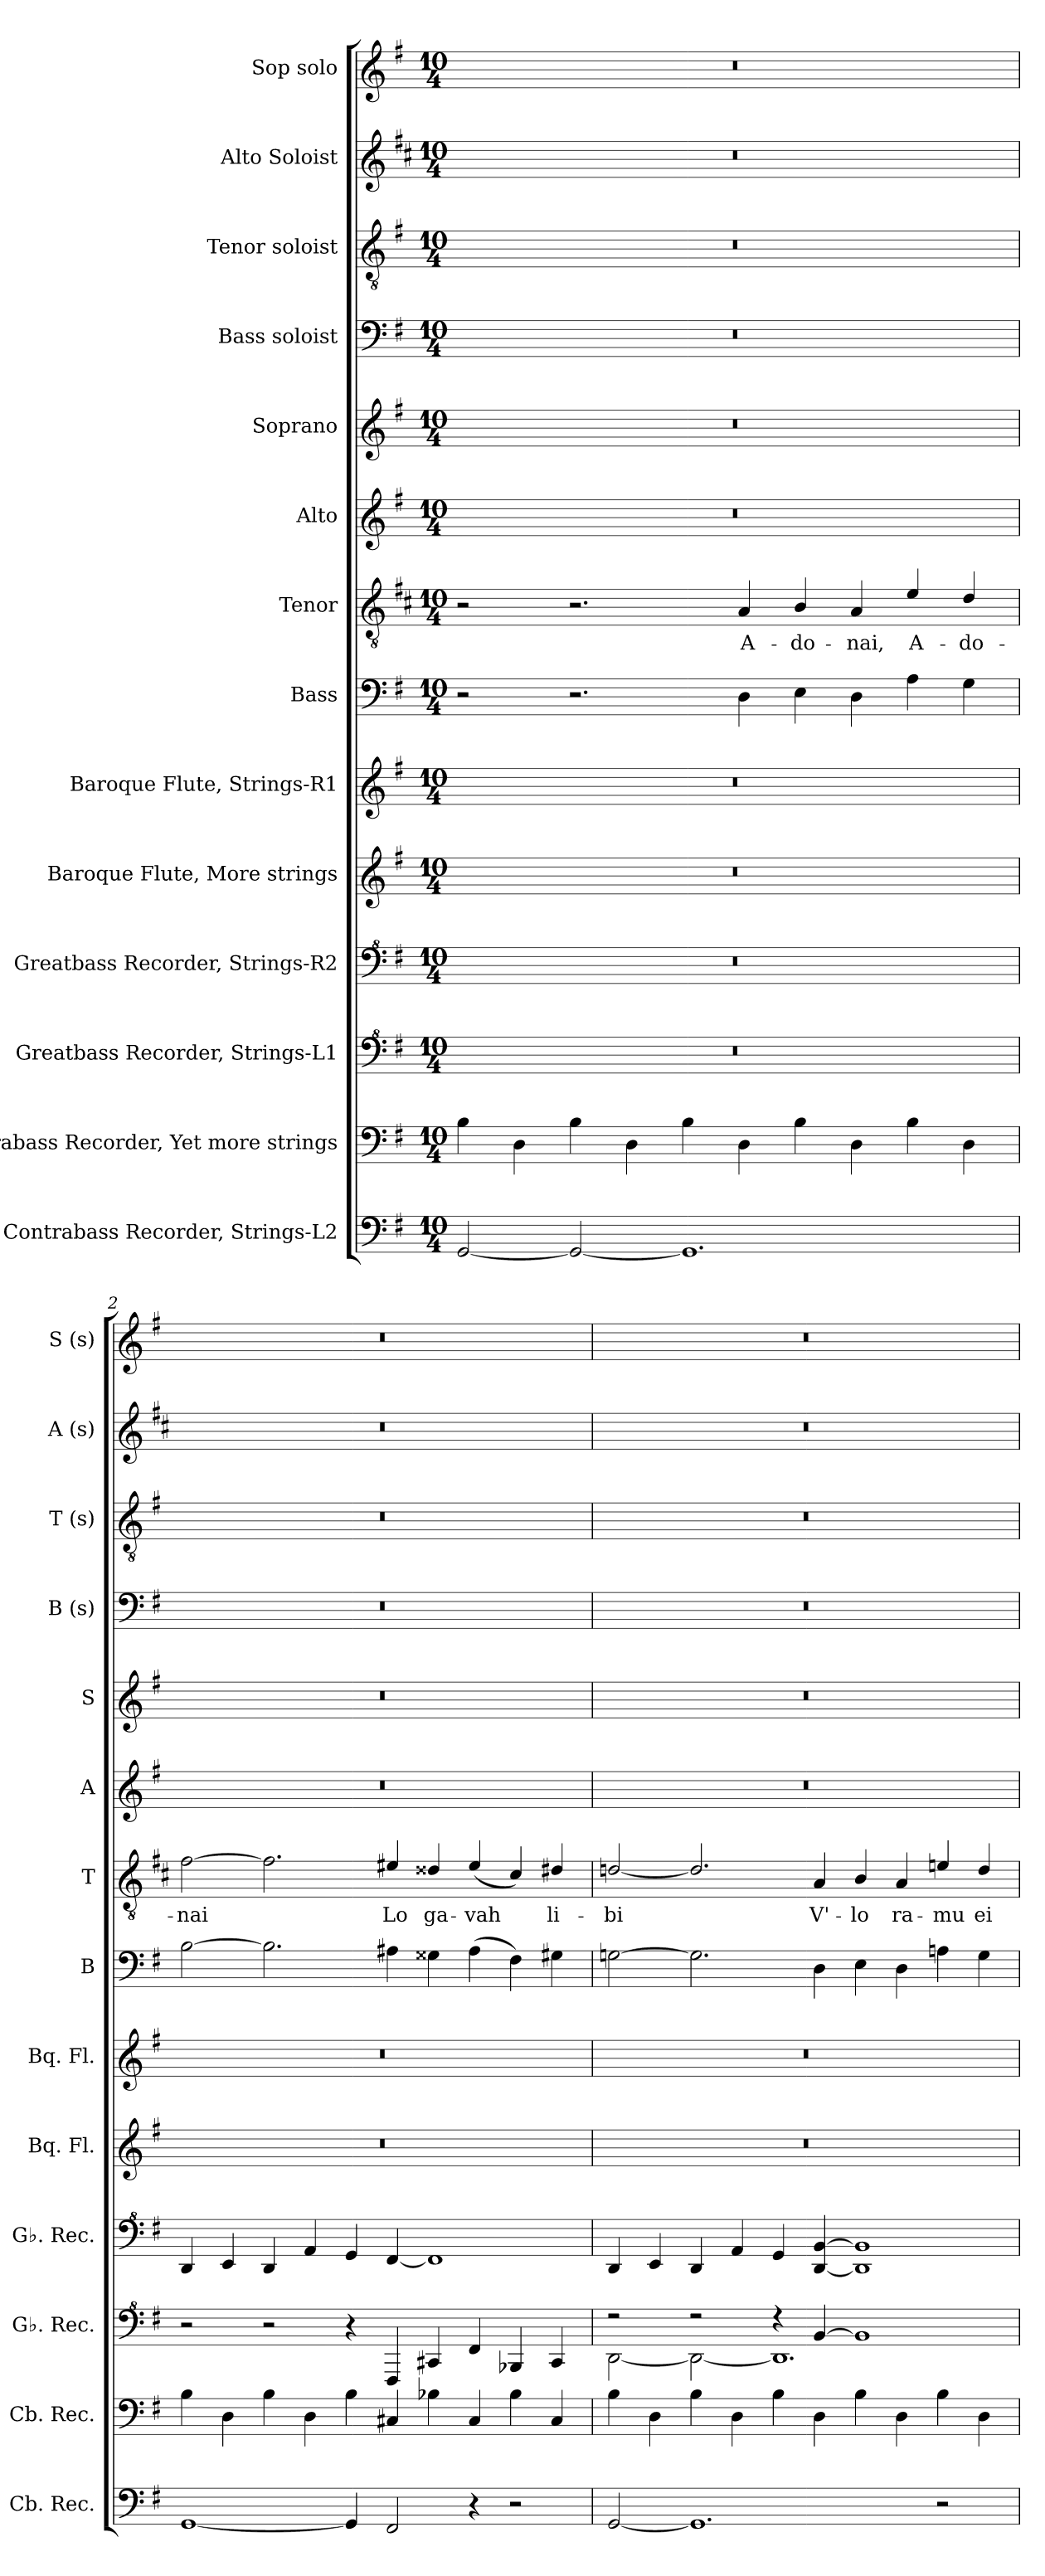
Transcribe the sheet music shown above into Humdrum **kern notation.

**kern	**kern	**kern	**kern	**kern	**kern	**kern	**kern	**text	**kern	**kern	**kern	**kern	**kern	**kern
*part14	*part13	*part12	*part11	*part10	*part9	*part8	*part7	*part7	*part6	*part5	*part4	*part3	*part2	*part1
*staff14	*staff13	*staff12	*staff11	*staff10	*staff9	*staff8	*staff7	*staff7	*staff6	*staff5	*staff4	*staff3	*staff2	*staff1
*I"Contrabass Recorder, Strings-L2	*I"Contrabass Recorder, Yet more strings	*I"Greatbass Recorder, Strings-L1	*I"Greatbass Recorder, Strings-R2	*I"Baroque Flute, More strings	*I"Baroque Flute, Strings-R1	*I"Bass	*I"Tenor	*	*I"Alto	*I"Soprano	*I"Bass soloist	*I"Tenor soloist	*I"Alto Soloist	*I"Sop solo
*I'Cb. Rec.	*I'Cb. Rec.	*I'Gb. Rec.	*I'Gb. Rec.	*I'Bq. Fl.	*I'Bq. Fl.	*I'B	*I'T	*	*I'A	*I'S	*I'B (s)	*I'T (s)	*I'A (s)	*I'S (s)
*clefF4	*clefF4	*clefF^4	*clefF^4	*clefG2	*clefG2	*clefF4	*clefGv2	*	*clefG2	*clefG2	*clefF4	*clefGv2	*clefG2	*clefG2
*	*	*	*	*	*	*	*ITrd4c7	*	*ITrd8c14	*ITrd-7c-12	*	*	*ITrd4c7	*
*k[f#]	*k[f#]	*k[f#]	*k[f#]	*k[f#]	*k[f#]	*k[f#]	*k[f#]	*	*k[f#]	*k[f#]	*k[f#]	*k[f#]	*k[f#]	*k[f#]
*M10/4	*M10/4	*M10/4	*M10/4	*M10/4	*M10/4	*M10/4	*M10/4	*	*M10/4	*M10/4	*M10/4	*M10/4	*M10/4	*M10/4
*MM120	*MM120	*MM120	*MM120	*MM120	*MM120	*MM120	*MM120	*	*MM120	*MM120	*MM120	*MM120	*MM120	*MM120
=1	=1	=1	=1	=1	=1	=1	=1	=1	=1	=1	=1	=1	=1	=1
[2GG/	4B\	2%5r	2%5r	2%5r	2%5r	2r	2r	.	2%5r	2%5r	2%5r	2%5r	2%5r	2%5r
.	4D\	.	.	.	.	.	.	.	.	.	.	.	.	.
2GG/_	4B\	.	.	.	.	2.r	2.r	.	.	.	.	.	.	.
.	4D\	.	.	.	.	.	.	.	.	.	.	.	.	.
1.GG]	4B\	.	.	.	.	.	.	.	.	.	.	.	.	.
.	4D\	.	.	.	.	4D\	4D/	A-	.	.	.	.	.	.
.	4B\	.	.	.	.	4E\	4E/	-do-	.	.	.	.	.	.
.	4D\	.	.	.	.	4D\	4D/	-nai,	.	.	.	.	.	.
.	4B\	.	.	.	.	4A\	4A/	A-	.	.	.	.	.	.
.	4D\	.	.	.	.	4G\	4G/	-do-	.	.	.	.	.	.
=2	=2	=2	=2	=2	=2	=2	=2	=2	=2	=2	=2	=2	=2	=2
[1GG	4B\	2r	4D/	2%5r	2%5r	[2B\	[2B\	-nai	2%5r	2%5r	2%5r	2%5r	2%5r	2%5r
.	4D\	.	4E/	.	.	.	.	.	.	.	.	.	.	.
.	4B\	2r	4D/	.	.	2.B\]	2.B\]	.	.	.	.	.	.	.
.	4D\	.	4A/	.	.	.	.	.	.	.	.	.	.	.
4GG/]	4B\	4r	4G/	.	.	.	.	.	.	.	.	.	.	.
2FF#/	4C#X/	4FF#/	[4F#/	.	.	4A#X\	4A#X/	Lo	.	.	.	.	.	.
.	4B-X\	4C#X/	1F#]	.	.	4G##X\	4G##X/	ga-	.	.	.	.	.	.
4r	4C#/	4F#/	.	.	.	(4A#\	(4A#/	-vah	.	.	.	.	.	.
2r	4B-\	4BB-X/	.	.	.	4F#\)	4F#/)	.	.	.	.	.	.	.
.	4C#/	4C#/	.	.	.	4G#X\	4G#X/	li-	.	.	.	.	.	.
=3	=3	=3	=3	=3	=3	=3	=3	=3	=3	=3	=3	=3	=3	=3
*	*	*^	*	*	*	*	*	*	*	*	*	*	*	*
[2GG/	4B\	2r	[2D\	4D/	2%5r	2%5r	[2Gn\	[2Gn/	-bi	2%5r	2%5r	2%5r	2%5r	2%5r	2%5r
.	4D\	.	.	4E/	.	.	.	.	.	.	.	.	.	.	.
1.GG]	4B\	2r	2D\_	4D/	.	.	2.G\]	2.G/]	.	.	.	.	.	.	.
.	4D\	.	.	4A/	.	.	.	.	.	.	.	.	.	.	.
.	4B\	4r	1.D]	4G/	.	.	.	.	.	.	.	.	.	.	.
.	4D\	[4B/	.	[4D/ [4B/	.	.	4D\	4D/	V'-	.	.	.	.	.	.
.	4B\	1B]	.	1D] 1B]	.	.	4E\	4E/	-lo	.	.	.	.	.	.
.	4D\	.	.	.	.	.	4D\	4D/	ra-	.	.	.	.	.	.
2r	4B\	.	.	.	.	.	4An\	4An/	-mu	.	.	.	.	.	.
.	4D\	.	.	.	.	.	4G\	4G/	ei-	.	.	.	.	.	.
*	*	*v	*v	*	*	*	*	*	*	*	*	*	*	*	*
=	=	=	=	=	=	=	=	=	=	=	=	=	=	=
*-	*-	*-	*-	*-	*-	*-	*-	*-	*-	*-	*-	*-	*-	*-
